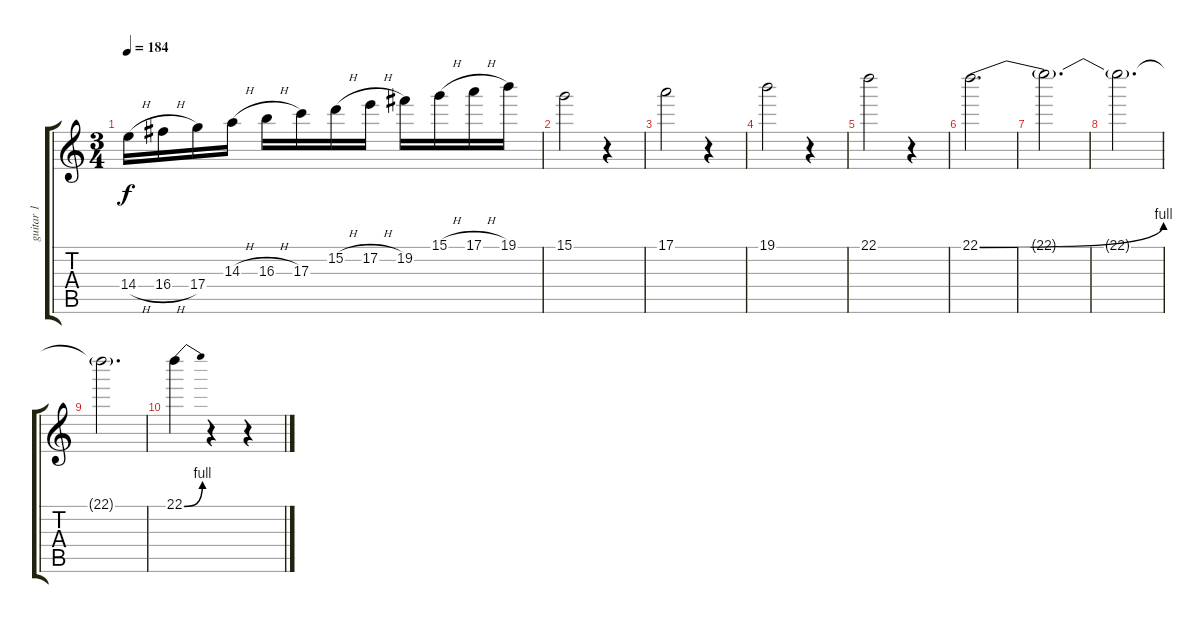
\track ("guitar 1" "guitar 1") {instrument overdrivenguitar}
\staff {score tabs}
\tuning (E4 B3 G3 D3 A2 E2) {hide}
\ts (3 4)
\tempo 184
\clef g2
\ks c
14.4{h}.16{dy f} 16.4{h}.16 17.4.16 14.3{h}.16 16.3{h}.16 17.3.16 15.2{h}.16 17.2{h}.16 19.2.16 15.1{h}.16 17.1{h}.16 19.1.16 |
15.1.2 r.4 |
17.1.2 r.4 |
19.1.2 r.4 |
22.1.2 r.4 |
22.1{be (bend 0 0 60 4)}.2{d} |
22.1{t}.2{d} |
22.1{t}.2{d} |
22.1{t}.2{d} |
22.1{be (bend 0 0 60 4)}.4 r.4 r.4
